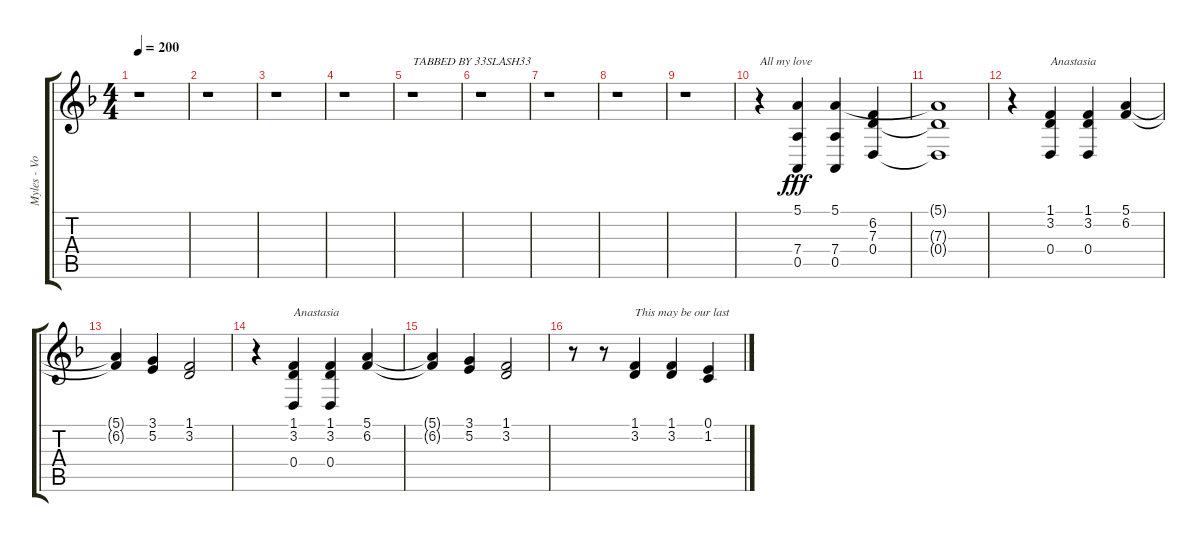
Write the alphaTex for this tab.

\track ("Myles - Voice" "Myles - Vo") {instrument synthbrass1}
\staff {score tabs}
\tuning (E4 B3 G3 D3 A2 E2) {hide}
\ts (4 4)
\tempo 200
\clef g2
\ks dminor
r.1{dy fff} |
r.1 |
r.1 |
r.1 |
r.1{txt "TABBED BY 33SLASH33"} |
r.1 |
r.1 |
r.1 |
r.1 |
r.4{txt "All my love "} (5.1 7.4 0.5).4 (5.1 7.4 0.5).4 (6.2 7.3 0.4).4 |
(5.1{t} 7.3{t} 0.4{t}).1 |
r.4 (1.1 3.2 0.4).4{txt "Anastasia"} (1.1 3.2 0.4).4 (5.1 6.2).4 |
(5.1{t} 6.2{t}).4 (3.1 5.2).4 (1.1 3.2).2 |
r.4 (1.1 3.2 0.4).4{txt "Anastasia"} (1.1 3.2 0.4).4 (5.1 6.2).4 |
(5.1{t} 6.2{t}).4 (3.1 5.2).4 (1.1 3.2).2 |
r.8 r.8 (1.1 3.2).4{txt "This may be our last "} (1.1 3.2).4 (0.1 1.2).4
